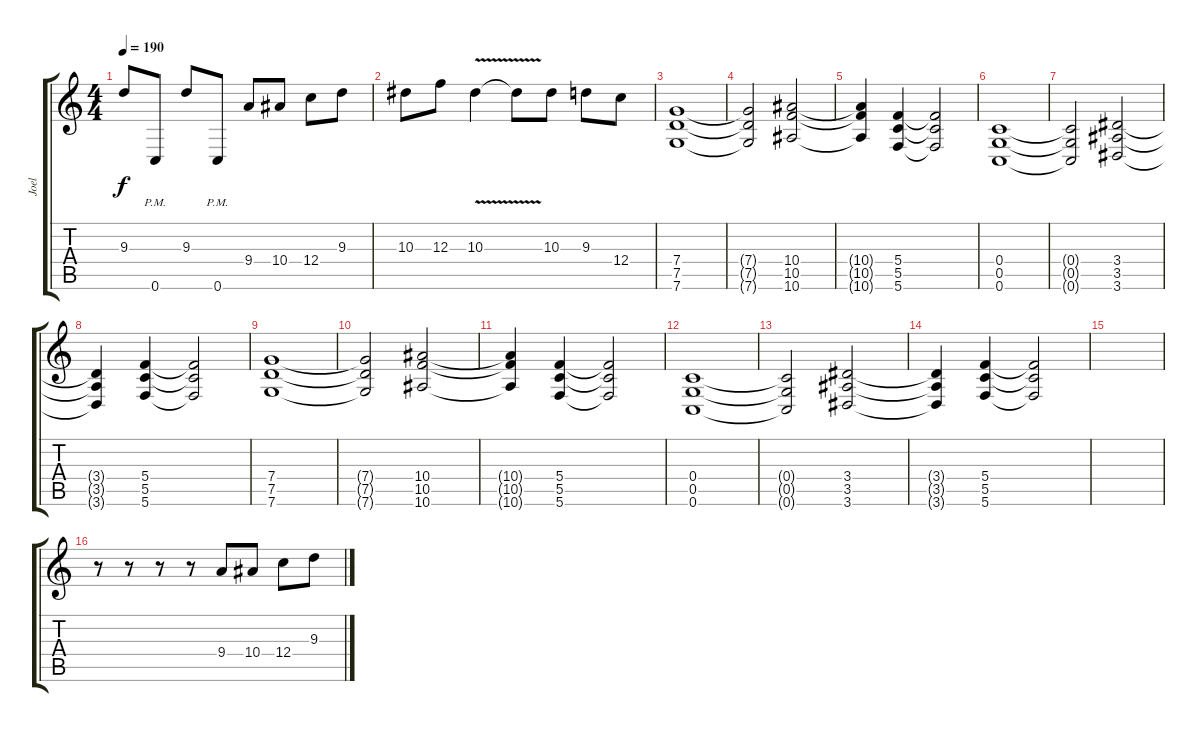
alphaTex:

\track ("Joel" "Joel") {instrument distortionguitar}
\staff {score tabs}
\tuning (D4 A3 F3 C3 G2 C2) {hide}
\ts (4 4)
\tempo 190
\clef g2
\ks c
9.3.8{dy f} 0.6{pm}.8 9.3.8 0.6{pm}.8 9.4.8 10.4.8 12.4.8 9.3.8 |
10.3.8 12.3.8 10.3{v}.4 10.3{t}.8 10.3.8 9.3.8 12.4.8 |
(7.4 7.5 7.6).1 |
(7.4{t} 7.5{t} 7.6{t}).2 (10.4 10.5 10.6).2 |
(10.4{t} 10.5{t} 10.6{t}).4 (5.4 5.5 5.6).4 (5.4{t} 5.5{t} 5.6{t}).2 |
(0.4 0.5 0.6).1 |
(0.4{t} 0.5{t} 0.6{t}).2 (3.4 3.5 3.6).2 |
(3.4{t} 3.5{t} 3.6{t}).4 (5.4 5.5 5.6).4 (5.4{t} 5.5{t} 5.6{t}).2 |
(7.4 7.5 7.6).1 |
(7.4{t} 7.5{t} 7.6{t}).2 (10.4 10.5 10.6).2 |
(10.4{t} 10.5{t} 10.6{t}).4 (5.4 5.5 5.6).4 (5.4{t} 5.5{t} 5.6{t}).2 |
(0.4 0.5 0.6).1 |
(0.4{t} 0.5{t} 0.6{t}).2 (3.4 3.5 3.6).2 |
(3.4{t} 3.5{t} 3.6{t}).4 (5.4 5.5 5.6).4 (5.4{t} 5.5{t} 5.6{t}).2 |
|
r.8 r.8 r.8 r.8 9.4.8 10.4.8 12.4.8 9.3.8
